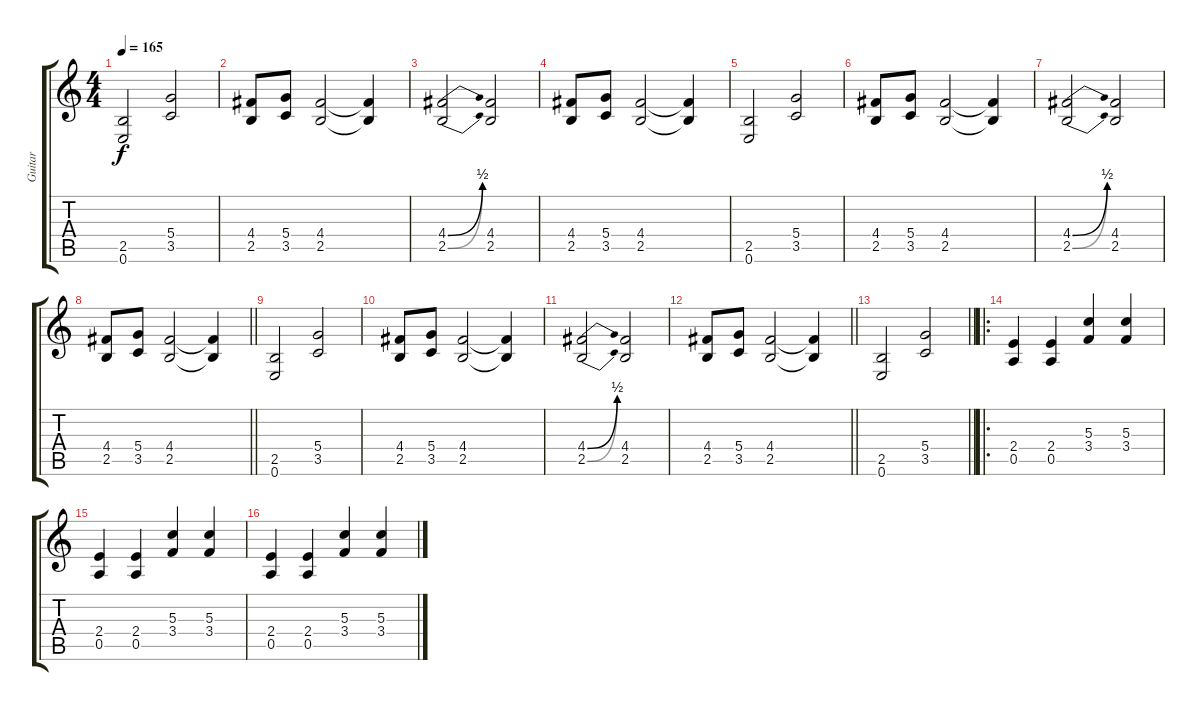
\track ("Guitar" "Guitar") {instrument distortionguitar}
\staff {score tabs}
\tuning (E4 B3 G3 D3 A2 E2) {hide}
\ts (4 4)
\tempo 165
\clef g2
\ks c
(2.5 0.6).2{dy f} (5.4 3.5).2 |
(4.4 2.5).8 (5.4 3.5).8 (4.4 2.5).2 (4.4{t} 2.5{t}).4 |
(4.4{be (bend 0 0 60 2)} 2.5{be (bend 0 0 60 2)}).2 (4.4 2.5).2 |
(4.4 2.5).8 (5.4 3.5).8 (4.4 2.5).2 (4.4{t} 2.5{t}).4 |
(2.5 0.6).2 (5.4 3.5).2 |
(4.4 2.5).8 (5.4 3.5).8 (4.4 2.5).2 (4.4{t} 2.5{t}).4 |
(4.4{be (bend 0 0 60 2)} 2.5{be (bend 0 0 60 2)}).2 (4.4 2.5).2 |
\barLineRight lightlight
(4.4 2.5).8 (5.4 3.5).8 (4.4 2.5).2 (4.4{t} 2.5{t}).4 |
(2.5 0.6).2 (5.4 3.5).2 |
(4.4 2.5).8 (5.4 3.5).8 (4.4 2.5).2 (4.4{t} 2.5{t}).4 |
(4.4{be (bend 0 0 60 2)} 2.5{be (bend 0 0 60 2)}).2 (4.4 2.5).2 |
\barLineRight lightlight
(4.4 2.5).8 (5.4 3.5).8 (4.4 2.5).2 (4.4{t} 2.5{t}).4 |
\barLineRight lightlight
(2.5 0.6).2 (5.4 3.5).2 |
\ro
(2.4 0.5).4 (2.4 0.5).4 (5.3 3.4).4 (5.3 3.4).4 |
(2.4 0.5).4 (2.4 0.5).4 (5.3 3.4).4 (5.3 3.4).4 |
(2.4 0.5).4 (2.4 0.5).4 (5.3 3.4).4 (5.3 3.4).4
